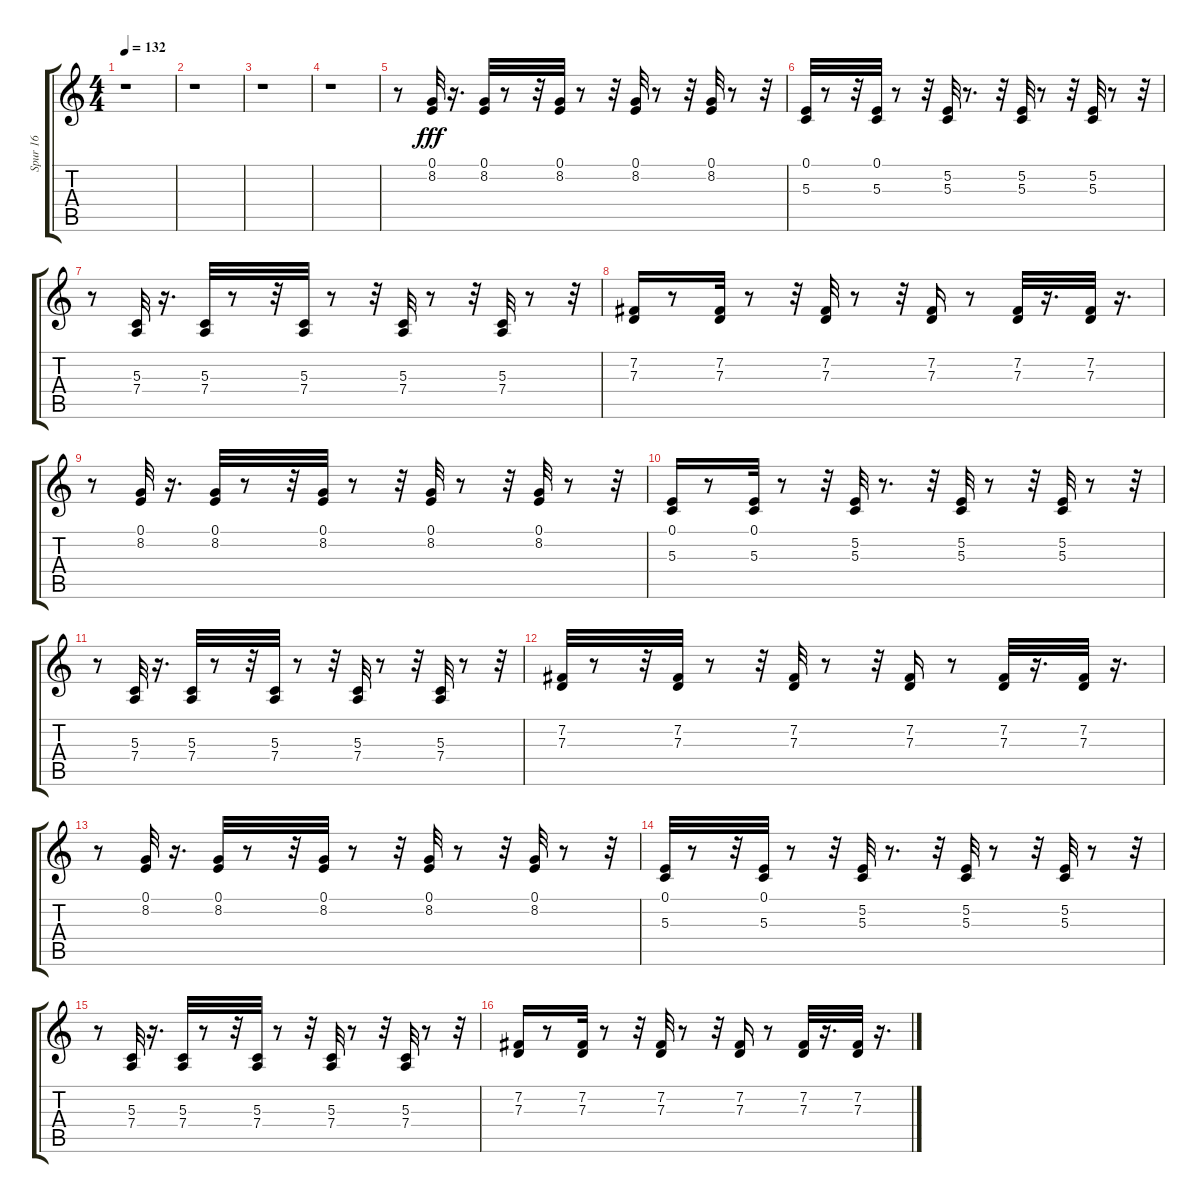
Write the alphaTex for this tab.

\track ("Spur 16" "Spur 16") {instrument lead2sawtooth}
\staff {score tabs}
\tuning (E4 B3 G3 D3 A2 E2) {hide}
\ts (4 4)
\tempo 132
\clef g2
\ks c
r.1{dy fff} |
r.1 |
r.1 |
r.1 |
r.8 (0.1 8.2).32 r.16{d} (0.1 8.2).32 r.8 r.32 (0.1 8.2).32 r.8 r.32 (0.1 8.2).32 r.8 r.32 (0.1 8.2).32 r.8 r.32 |
(0.1 5.3).32 r.8 r.32 (0.1 5.3).32 r.8 r.32 (5.2 5.3).32 r.8{d} r.32 (5.2 5.3).32 r.8 r.32 (5.2 5.3).32 r.8 r.32 |
r.8 (5.3 7.4).32 r.16{d} (5.3 7.4).32 r.8 r.32 (5.3 7.4).32 r.8 r.32 (5.3 7.4).32 r.8 r.32 (5.3 7.4).32 r.8 r.32 |
(7.2 7.3).16 r.8 (7.2 7.3).32 r.8 r.32 (7.2 7.3).32 r.8 r.32 (7.2 7.3).16 r.8 (7.2 7.3).32 r.16{d} (7.2 7.3).32 r.16{d} |
r.8 (0.1 8.2).32 r.16{d} (0.1 8.2).32 r.8 r.32 (0.1 8.2).32 r.8 r.32 (0.1 8.2).32 r.8 r.32 (0.1 8.2).32 r.8 r.32 |
(0.1 5.3).16 r.8 (0.1 5.3).32 r.8 r.32 (5.2 5.3).32 r.8{d} r.32 (5.2 5.3).32 r.8 r.32 (5.2 5.3).32 r.8 r.32 |
r.8 (5.3 7.4).32 r.16{d} (5.3 7.4).32 r.8 r.32 (5.3 7.4).32 r.8 r.32 (5.3 7.4).32 r.8 r.32 (5.3 7.4).32 r.8 r.32 |
(7.2 7.3).32 r.8 r.32 (7.2 7.3).32 r.8 r.32 (7.2 7.3).32 r.8 r.32 (7.2 7.3).16 r.8 (7.2 7.3).32 r.16{d} (7.2 7.3).32 r.16{d} |
r.8 (0.1 8.2).32 r.16{d} (0.1 8.2).32 r.8 r.32 (0.1 8.2).32 r.8 r.32 (0.1 8.2).32 r.8 r.32 (0.1 8.2).32 r.8 r.32 |
(0.1 5.3).32 r.8 r.32 (0.1 5.3).32 r.8 r.32 (5.2 5.3).32 r.8{d} r.32 (5.2 5.3).32 r.8 r.32 (5.2 5.3).32 r.8 r.32 |
r.8 (5.3 7.4).32 r.16{d} (5.3 7.4).32 r.8 r.32 (5.3 7.4).32 r.8 r.32 (5.3 7.4).32 r.8 r.32 (5.3 7.4).32 r.8 r.32 |
(7.2 7.3).16 r.8 (7.2 7.3).32 r.8 r.32 (7.2 7.3).32 r.8 r.32 (7.2 7.3).16 r.8 (7.2 7.3).32 r.16{d} (7.2 7.3).32 r.16{d}
